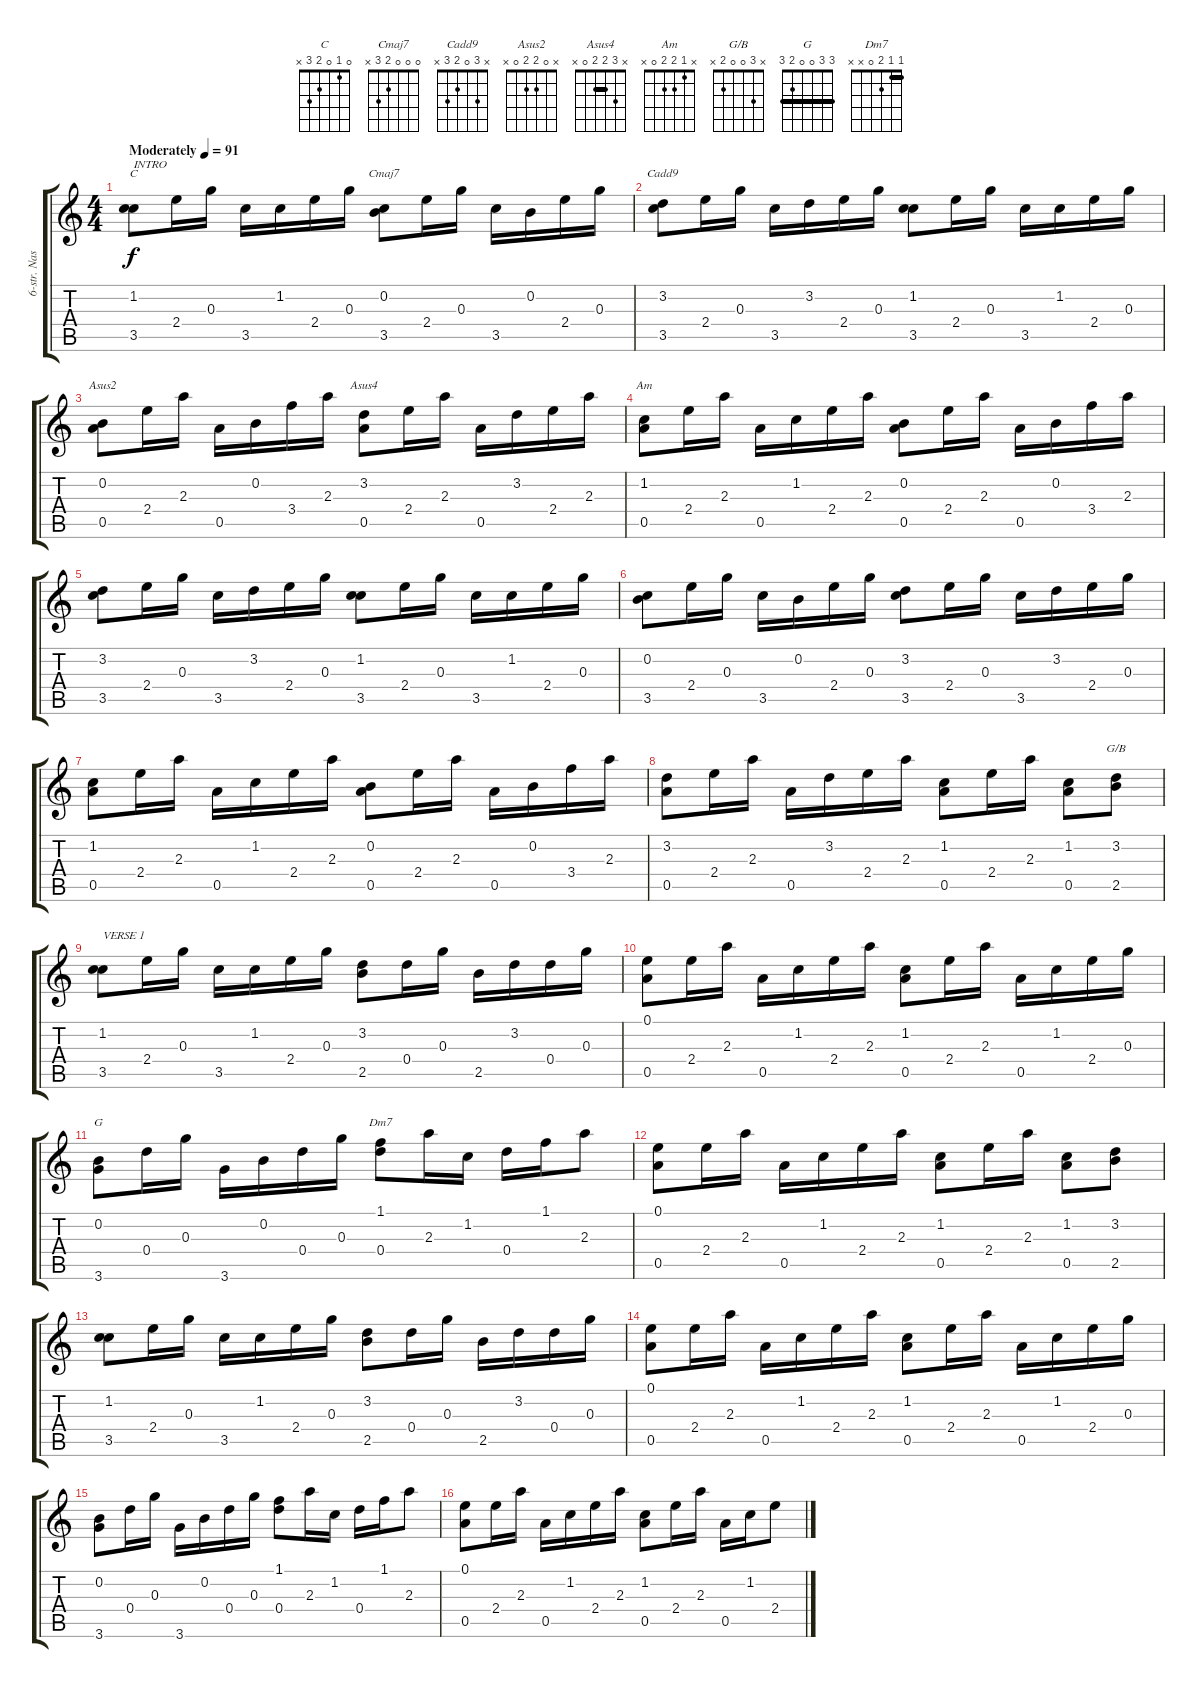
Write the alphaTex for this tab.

\track ("6-str. Nashville" "6-str. Nas") {instrument acousticguitarnylon}
\staff {score tabs}
\tuning (E4 B3 G4 D4 A3 E3) {hide}
\chord ("C" 0 1 0 2 3 x)
\chord ("Cmaj7" 0 0 0 2 3 x)
\chord ("Cadd9" x 3 0 2 3 x)
\chord ("Asus2" x 0 2 2 0 x)
\chord ("Asus4" x 3 2 2 0 x) {barre 2}
\chord ("Am" x 1 2 2 0 x)
\chord ("G/B" x 3 0 0 2 x)
\chord ("G" 3 3 0 0 2 3) {barre 3}
\chord ("Dm7" 1 1 2 0 x x) {barre 1}
\ts (4 4)
\tempo (91 "Moderately")
\clef g2
\ks c
(1.2 3.5).8{ch "C" txt "INTRO" dy f instrument acousticguitarnylon} 2.4.16 0.3.16 3.5.16 1.2.16 2.4.16 0.3.16 (0.2 3.5).8{ch "Cmaj7"} 2.4.16 0.3.16 3.5.16 0.2.16 2.4.16 0.3.16 |
(3.2 3.5).8{ch "Cadd9"} 2.4.16 0.3.16 3.5.16 3.2.16 2.4.16 0.3.16 (1.2 3.5).8 2.4.16 0.3.16 3.5.16 1.2.16 2.4.16 0.3.16 |
(0.2 0.5).8{ch "Asus2"} 2.4.16 2.3.16 0.5.16 0.2.16 3.4.16 2.3.16 (3.2 0.5).8{ch "Asus4"} 2.4.16 2.3.16 0.5.16 3.2.16 2.4.16 2.3.16 |
(1.2 0.5).8{ch "Am"} 2.4.16 2.3.16 0.5.16 1.2.16 2.4.16 2.3.16 (0.2 0.5).8 2.4.16 2.3.16 0.5.16 0.2.16 3.4.16 2.3.16 |
(3.2 3.5).8 2.4.16 0.3.16 3.5.16 3.2.16 2.4.16 0.3.16 (1.2 3.5).8 2.4.16 0.3.16 3.5.16 1.2.16 2.4.16 0.3.16 |
(0.2 3.5).8 2.4.16 0.3.16 3.5.16 0.2.16 2.4.16 0.3.16 (3.2 3.5).8 2.4.16 0.3.16 3.5.16 3.2.16 2.4.16 0.3.16 |
(1.2 0.5).8 2.4.16 2.3.16 0.5.16 1.2.16 2.4.16 2.3.16 (0.2 0.5).8 2.4.16 2.3.16 0.5.16 0.2.16 3.4.16 2.3.16 |
(3.2 0.5).8 2.4.16 2.3.16 0.5.16 3.2.16 2.4.16 2.3.16 (1.2 0.5).8 2.4.16 2.3.16 (1.2 0.5).8 (3.2 2.5).8{ch "G/B"} |
(1.2 3.5).8{txt "VERSE 1"} 2.4.16 0.3.16 3.5.16 1.2.16 2.4.16 0.3.16 (3.2 2.5).8 0.4.16 0.3.16 2.5.16 3.2.16 0.4.16 0.3.16 |
(0.1 0.5).8 2.4.16 2.3.16 0.5.16 1.2.16 2.4.16 2.3.16 (1.2 0.5).8 2.4.16 2.3.16 0.5.16 1.2.16 2.4.16 0.3.16 |
(0.2 3.6).8{ch "G"} 0.4.16 0.3.16 3.6.16 0.2.16 0.4.16 0.3.16 (1.1 0.4).8{ch "Dm7"} 2.3.16 1.2.16 0.4.16 1.1.16 2.3.8 |
(0.1 0.5).8 2.4.16 2.3.16 0.5.16 1.2.16 2.4.16 2.3.16 (1.2 0.5).8 2.4.16 2.3.16{beam split} (1.2 0.5).8{beam merge} (3.2 2.5).8 |
(1.2 3.5).8 2.4.16 0.3.16 3.5.16 1.2.16 2.4.16 0.3.16 (3.2 2.5).8 0.4.16 0.3.16 2.5.16 3.2.16 0.4.16 0.3.16 |
(0.1 0.5).8 2.4.16 2.3.16 0.5.16 1.2.16 2.4.16 2.3.16 (1.2 0.5).8 2.4.16 2.3.16 0.5.16 1.2.16 2.4.16 0.3.16 |
(0.2 3.6).8 0.4.16 0.3.16 3.6.16 0.2.16 0.4.16 0.3.16 (1.1 0.4).8 2.3.16 1.2.16 0.4.16 1.1.16 2.3.8 |
(0.1 0.5).8 2.4.16 2.3.16 0.5.16 1.2.16 2.4.16 2.3.16 (1.2 0.5).8 2.4.16 2.3.16 0.5.16 1.2.16 2.4.8
